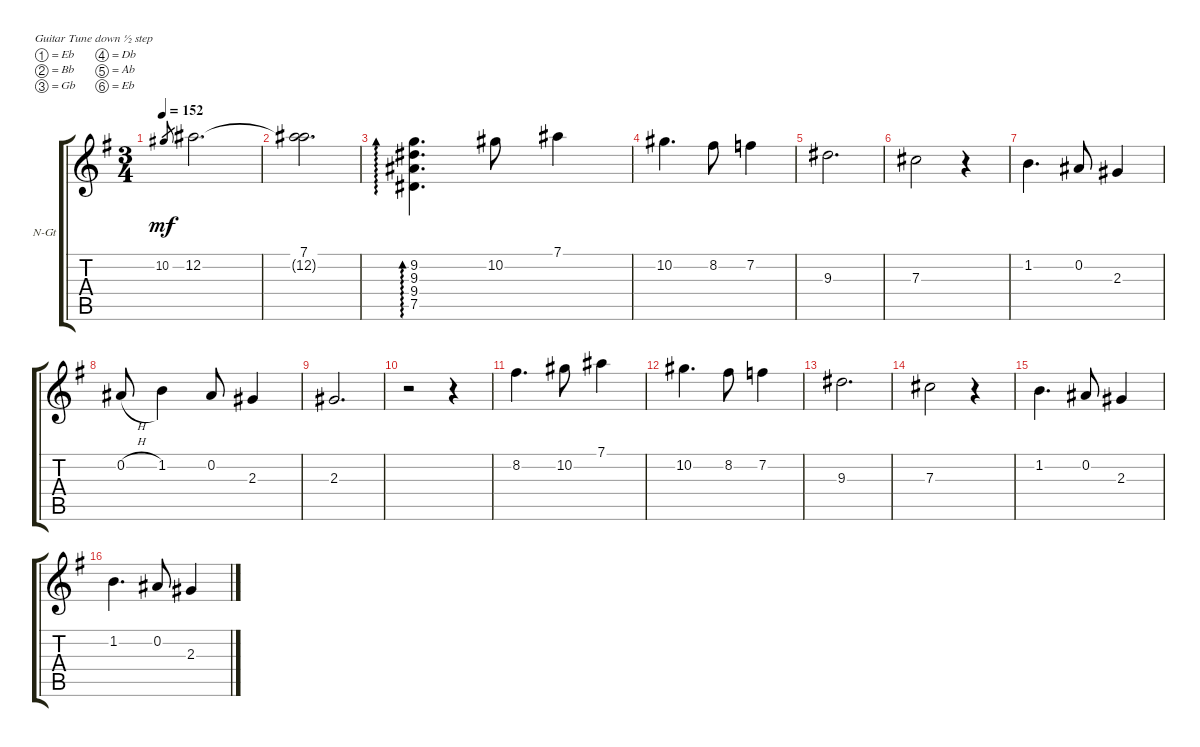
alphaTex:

\defaultSystemsLayout 4
\bracketExtendMode groupsimilarinstruments
\firstSystemTrackNameOrientation horizontal
\otherSystemsTrackNameOrientation horizontal
\track ("Nylon Guitar" "N-Gt") {solo instrument acousticguitarnylon}
\staff {score tabs}
\tuning (Eb4 Bb3 Gb3 Db3 Ab2 Eb2)
\ts (3 4)
\tempo 152
\clef g2
\ks g
10.2.8{gr dy mf} 12.2.2{d} |
(7.1 12.2{t}).2{d} |
(7.5 9.4 9.3 9.2).4{d ad 0} 10.2.8 7.1.4 |
10.2.4{d} 8.2.8 7.2.4 |
9.3.2{d} |
7.3.2 r.4 |
1.2.4{d} 0.2.8 2.3.4 |
0.2{h}.8 1.2.4 0.2.8 2.3.4 |
2.3.2{d} |
r.2 r.4 |
8.2.4{d} 10.2.8 7.1.4 |
10.2.4{d} 8.2.8 7.2.4 |
9.3.2{d} |
7.3.2 r.4 |
1.2.4{d} 0.2.8 2.3.4 |
1.2.4{d} 0.2.8 2.3.4
